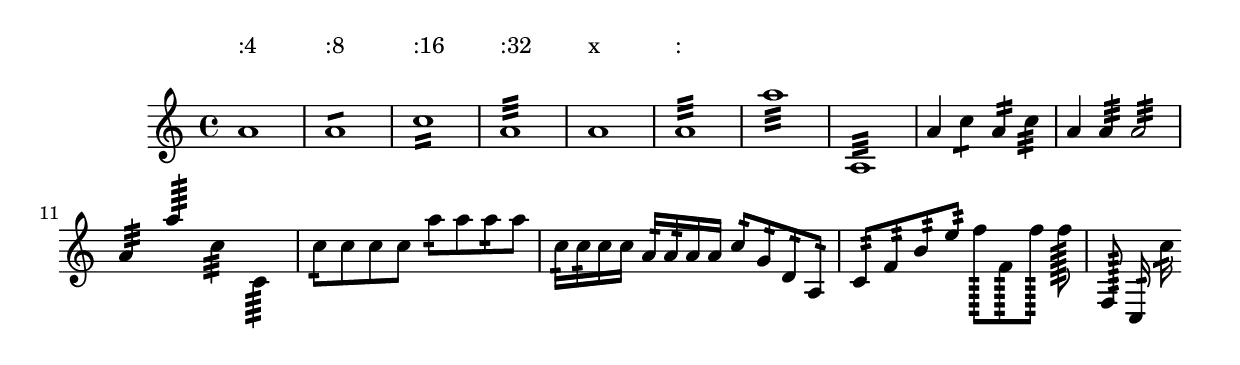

\version "2.12.0"
\header{
  texidoc="
Stem tremolos or rolls are tremolo signs that look like beam segments
crossing stems.  If the stem is in a beam, the tremolo must be parallel
to the beam.  If the stem is invisible (e.g. on a whole note), the
tremolo must be centered on the note. If the note has a flag (eg. an
unbeamed 8th note), the tremolo should be shortened if the stem is up
and tilted extra if the stem is down.

The tremolos should be positioned a fixed distance from the end of the
stems unless there is no stem, in which case they should be positioned
a fixed distance from the note head.
"
}



\context Voice \relative c''{
  \textSpannerUp
  \override TextScript  #'padding = #5
  a1:4^":4" a:8^":8" c:16^":16" a:32^":32" a^"x" a:^":"
  a':32 a,,:32
  a'4:4 c:8 a:16 c:32 a a: a2:
  \break
  \stemUp
  a4:32 a'4:64 
  \stemDown
  c,4:32 c,4:64
  \stemNeutral
  c'8:16 c c c
  a': a a: a
  c,16:32 c: c c a16:32 a: a a
  c8:16 g: d: a:
  c8:32 f: b: e:
  f8:256[ f,8: f':] f: \noBeam f,,: \noBeam c16:32 \noBeam c'':
}


